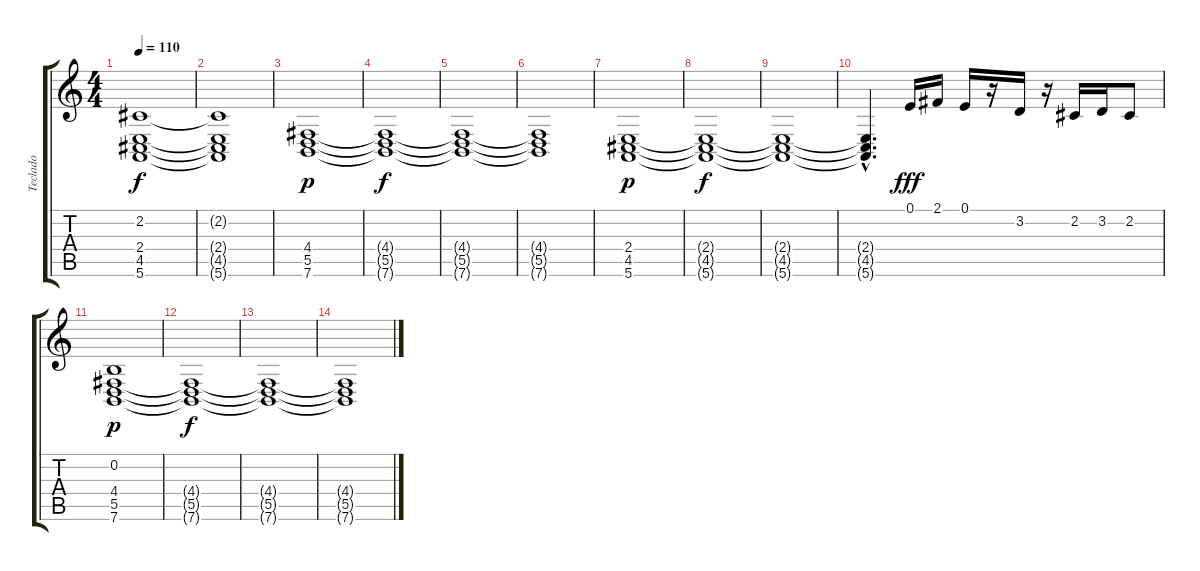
\track ("Teclado" "Teclado") {instrument stringensemble1}
\staff {score tabs}
\tuning (E4 B3 G3 D3 A2 E2) {hide}
\ts (4 4)
\tempo 110
\clef g2
\ks c
(2.2{t} 2.4{t} 4.5{t} 5.6{t}).1{dy f} |
(2.2{t} 2.4{t} 4.5{t} 5.6{t}).1 |
(4.4 5.5 7.6).1{dy p instrument stringensemble1} |
(4.4{t} 5.5{t} 7.6{t}).1{dy f} |
(4.4{t} 5.5{t} 7.6{t}).1 |
(4.4{t} 5.5{t} 7.6{t}).1 |
(2.4 4.5 5.6).1{dy p} |
(2.4{t} 4.5{t} 5.6{t}).1{dy f} |
(2.4{t} 4.5{t} 5.6{t}).1 |
(2.4{hac t} 4.5{hac t} 5.6{hac t}).4{d} 0.1.16{dy fff} 2.1.16 0.1.16 r.16 3.2.16 r.16 2.2.16 3.2.16 2.2.8 |
(0.2 4.4 5.5 7.6).1{dy p} |
(4.4{t} 5.5{t} 7.6{t}).1{dy f} |
(4.4{t} 5.5{t} 7.6{t}).1 |
(4.4{t} 5.5{t} 7.6{t}).1
